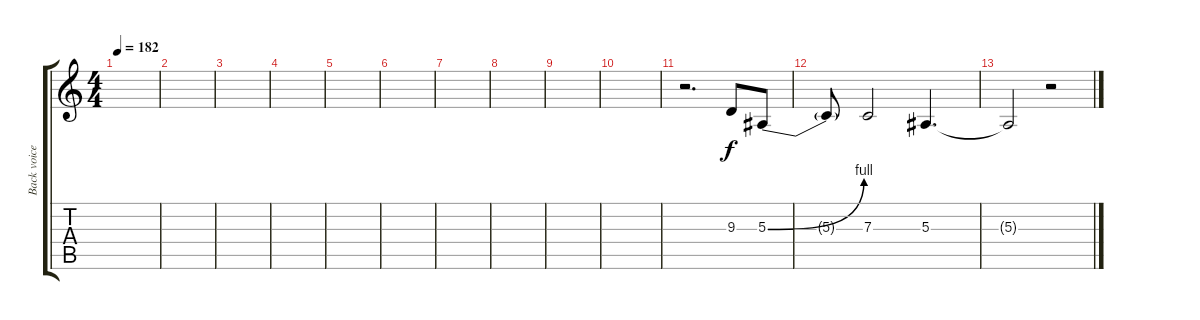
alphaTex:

\track ("Back voice" "Back voice") {instrument oboe}
\staff {score tabs}
\tuning (D4 A3 F3 C3 G2 D2) {hide}
\ts (4 4)
\tempo 182
\clef g2
\ks c
|
|
|
|
|
|
|
|
|
|
r.2{d} 9.3.8{instrument flute} 5.3{be (bend 0 0 60 4)}.8 |
5.3{t}.8 7.3.2 5.3.4{d} |
5.3{t}.2 r.2
